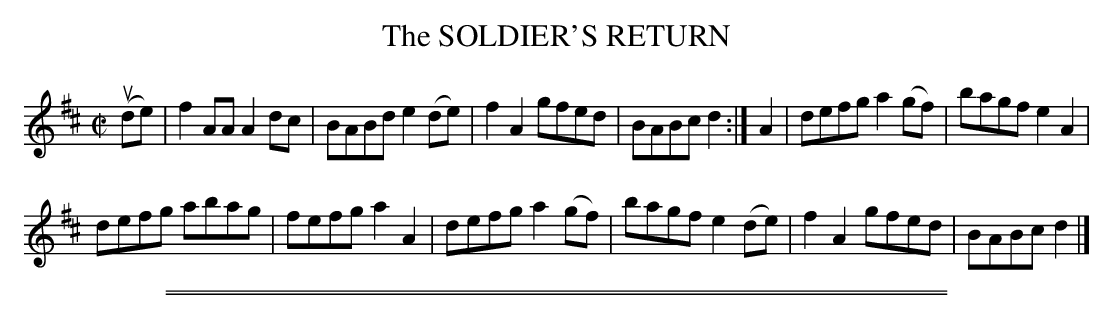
X:1
T: The SOLDIER'S RETURN
M: C|
L: 1/8
K: D
(ude) |\
f2AA A2dc | BABd e2(de) |\
f2A2 gfed | BABc d2 :|\
A2 |\
defg a2(gf) | bagf e2A2 |
defg abag | fefg a2A2 |\
defg a2(gf) | bagf e2(de) |\
f2A2 gfed | BABc d2 |]
